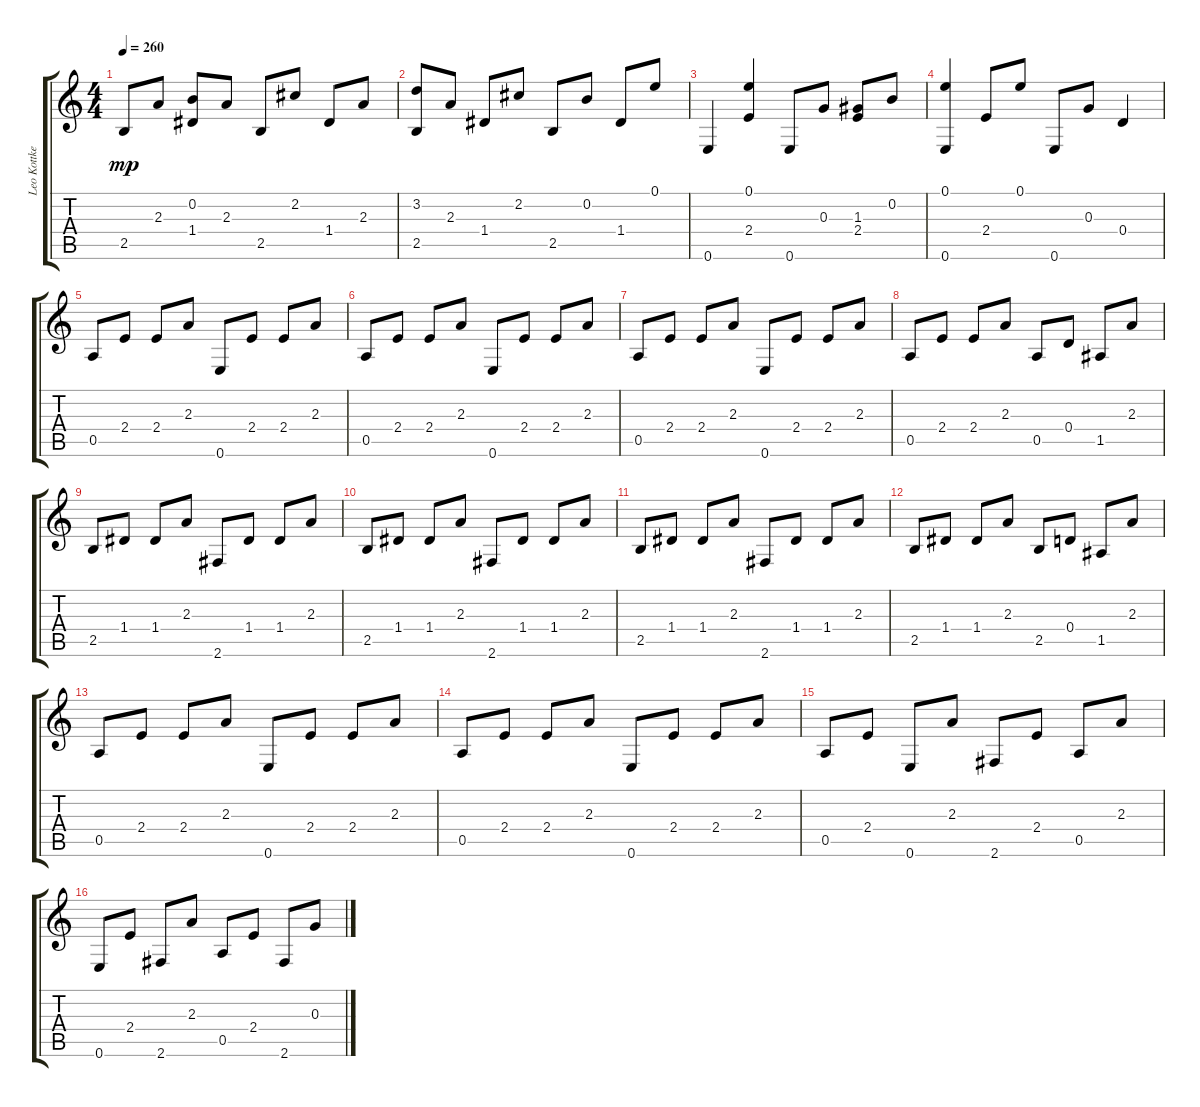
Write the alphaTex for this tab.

\track ("Leo Kottke" "Leo Kottke") {instrument acousticguitarsteel}
\staff {score tabs}
\tuning (E4 B3 G3 D3 A2 E2) {hide}
\ts (4 4)
\tempo 260
\clef g2
\ks c
2.5.8{dy mp} 2.3.8 (0.2 1.4).8 2.3.8 2.5.8 2.2.8 1.4.8 2.3.8 |
(3.2 2.5).8 2.3.8 1.4.8 2.2.8 2.5.8 0.2.8 1.4.8 0.1.8 |
0.6.4 (0.1 2.4).4 0.6.8 0.3.8 (1.3 2.4).8 0.2.8 |
(0.1 0.6).4 2.4.8 0.1.8 0.6.8 0.3.8 0.4.4 |
0.5.8 2.4.8 2.4.8 2.3.8 0.6.8 2.4.8 2.4.8 2.3.8 |
0.5.8 2.4.8 2.4.8 2.3.8 0.6.8 2.4.8 2.4.8 2.3.8 |
0.5.8 2.4.8 2.4.8 2.3.8 0.6.8 2.4.8 2.4.8 2.3.8 |
0.5.8 2.4.8 2.4.8 2.3.8 0.5.8 0.4.8 1.5.8 2.3.8 |
2.5.8 1.4.8 1.4.8 2.3.8 2.6.8 1.4.8 1.4.8 2.3.8 |
2.5.8 1.4.8 1.4.8 2.3.8 2.6.8 1.4.8 1.4.8 2.3.8 |
2.5.8 1.4.8 1.4.8 2.3.8 2.6.8 1.4.8 1.4.8 2.3.8 |
2.5.8 1.4.8 1.4.8 2.3.8 2.5.8 0.4.8 1.5.8 2.3.8 |
0.5.8 2.4.8 2.4.8 2.3.8 0.6.8 2.4.8 2.4.8 2.3.8 |
0.5.8 2.4.8 2.4.8 2.3.8 0.6.8 2.4.8 2.4.8 2.3.8 |
0.5.8 2.4.8 0.6.8 2.3.8 2.6.8 2.4.8 0.5.8 2.3.8 |
0.6.8 2.4.8 2.6.8 2.3.8 0.5.8 2.4.8 2.6.8 0.3.8
